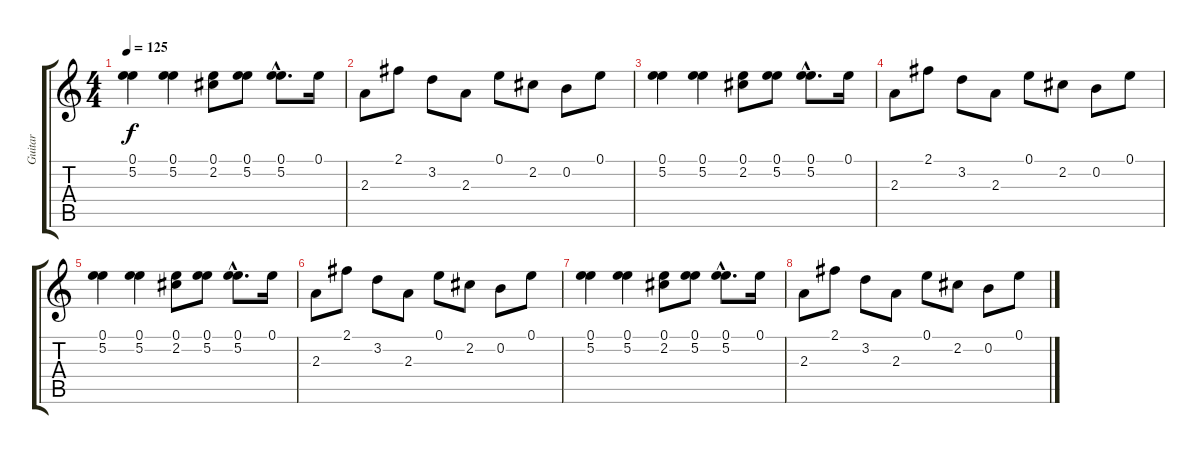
\track ("Guitar" "Guitar") {instrument electricguitarclean}
\staff {score tabs}
\tuning (E4 B3 G3 D3 A2 E2) {hide}
\ts (4 4)
\tempo 125
\clef g2
\ks c
(0.1 5.2).4{dy f} (0.1 5.2).4 (0.1 2.2).8 (0.1 5.2).8 (0.1{hac} 5.2{hac}).8{d} 0.1.16 |
2.3.8 2.1.8 3.2.8 2.3.8 0.1.8 2.2.8 0.2.8 0.1.8 |
(0.1 5.2).4 (0.1 5.2).4 (0.1 2.2).8 (0.1 5.2).8 (0.1{hac} 5.2{hac}).8{d} 0.1.16 |
2.3.8 2.1.8 3.2.8 2.3.8 0.1.8 2.2.8 0.2.8 0.1.8 |
(0.1 5.2).4 (0.1 5.2).4 (0.1 2.2).8 (0.1 5.2).8 (0.1{hac} 5.2{hac}).8{d} 0.1.16 |
2.3.8 2.1.8 3.2.8 2.3.8 0.1.8 2.2.8 0.2.8 0.1.8 |
(0.1 5.2).4 (0.1 5.2).4 (0.1 2.2).8 (0.1 5.2).8 (0.1{hac} 5.2{hac}).8{d} 0.1.16 |
2.3.8 2.1.8 3.2.8 2.3.8 0.1.8 2.2.8 0.2.8 0.1.8
